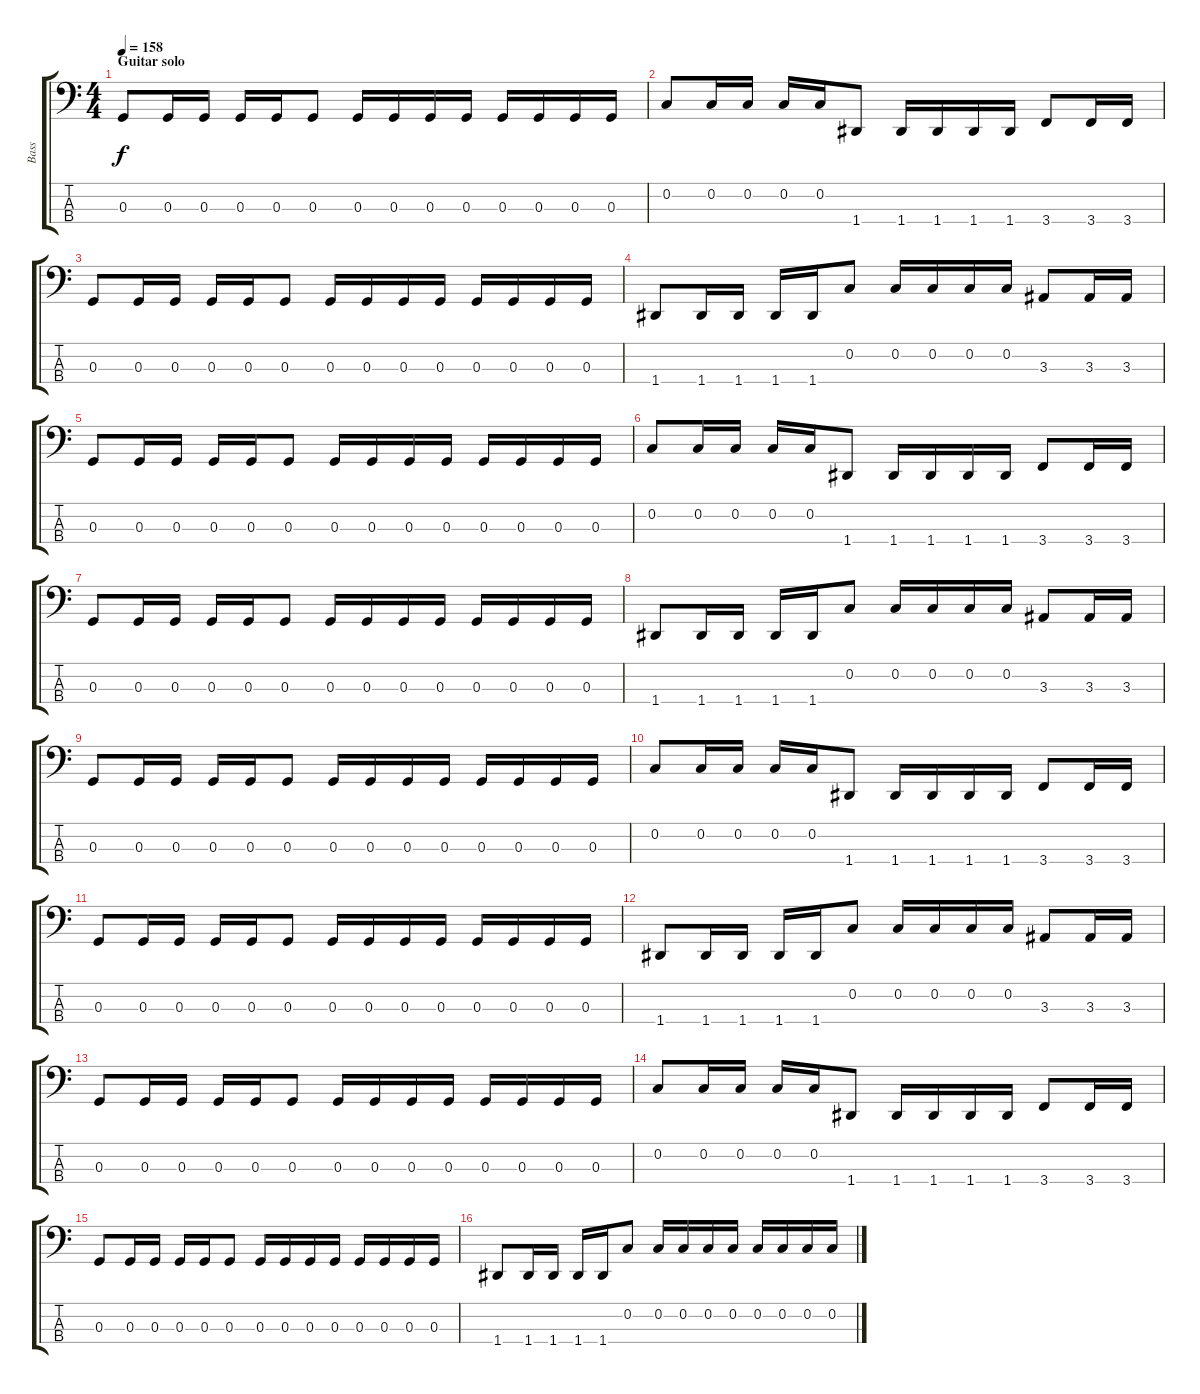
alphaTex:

\track ("Bass" "Bass") {instrument electricbasspick}
\staff {score tabs}
\tuning (F2 C2 G1 D1) {hide}
\ts (4 4)
\section ("" "Guitar solo")
\tempo 158
\clef f4
\ks c
0.3.8{dy f} 0.3.16 0.3.16 0.3.16 0.3.16 0.3.8 0.3.16 0.3.16 0.3.16 0.3.16 0.3.16 0.3.16 0.3.16 0.3.16 |
0.2.8 0.2.16 0.2.16 0.2.16 0.2.16 1.4.8 1.4.16 1.4.16 1.4.16 1.4.16 3.4.8 3.4.16 3.4.16 |
0.3.8 0.3.16 0.3.16 0.3.16 0.3.16 0.3.8 0.3.16 0.3.16 0.3.16 0.3.16 0.3.16 0.3.16 0.3.16 0.3.16 |
1.4.8 1.4.16 1.4.16 1.4.16 1.4.16 0.2.8 0.2.16 0.2.16 0.2.16 0.2.16 3.3.8 3.3.16 3.3.16 |
0.3.8 0.3.16 0.3.16 0.3.16 0.3.16 0.3.8 0.3.16 0.3.16 0.3.16 0.3.16 0.3.16 0.3.16 0.3.16 0.3.16 |
0.2.8 0.2.16 0.2.16 0.2.16 0.2.16 1.4.8 1.4.16 1.4.16 1.4.16 1.4.16 3.4.8 3.4.16 3.4.16 |
0.3.8 0.3.16 0.3.16 0.3.16 0.3.16 0.3.8 0.3.16 0.3.16 0.3.16 0.3.16 0.3.16 0.3.16 0.3.16 0.3.16 |
1.4.8 1.4.16 1.4.16 1.4.16 1.4.16 0.2.8 0.2.16 0.2.16 0.2.16 0.2.16 3.3.8 3.3.16 3.3.16 |
0.3.8 0.3.16 0.3.16 0.3.16 0.3.16 0.3.8 0.3.16 0.3.16 0.3.16 0.3.16 0.3.16 0.3.16 0.3.16 0.3.16 |
0.2.8 0.2.16 0.2.16 0.2.16 0.2.16 1.4.8 1.4.16 1.4.16 1.4.16 1.4.16 3.4.8 3.4.16 3.4.16 |
0.3.8 0.3.16 0.3.16 0.3.16 0.3.16 0.3.8 0.3.16 0.3.16 0.3.16 0.3.16 0.3.16 0.3.16 0.3.16 0.3.16 |
1.4.8 1.4.16 1.4.16 1.4.16 1.4.16 0.2.8 0.2.16 0.2.16 0.2.16 0.2.16 3.3.8 3.3.16 3.3.16 |
0.3.8 0.3.16 0.3.16 0.3.16 0.3.16 0.3.8 0.3.16 0.3.16 0.3.16 0.3.16 0.3.16 0.3.16 0.3.16 0.3.16 |
0.2.8 0.2.16 0.2.16 0.2.16 0.2.16 1.4.8 1.4.16 1.4.16 1.4.16 1.4.16 3.4.8 3.4.16 3.4.16 |
0.3.8 0.3.16 0.3.16 0.3.16 0.3.16 0.3.8 0.3.16 0.3.16 0.3.16 0.3.16 0.3.16 0.3.16 0.3.16 0.3.16 |
1.4.8 1.4.16 1.4.16 1.4.16 1.4.16 0.2.8 0.2.16 0.2.16 0.2.16 0.2.16 0.2.16 0.2.16 0.2.16 0.2.16
